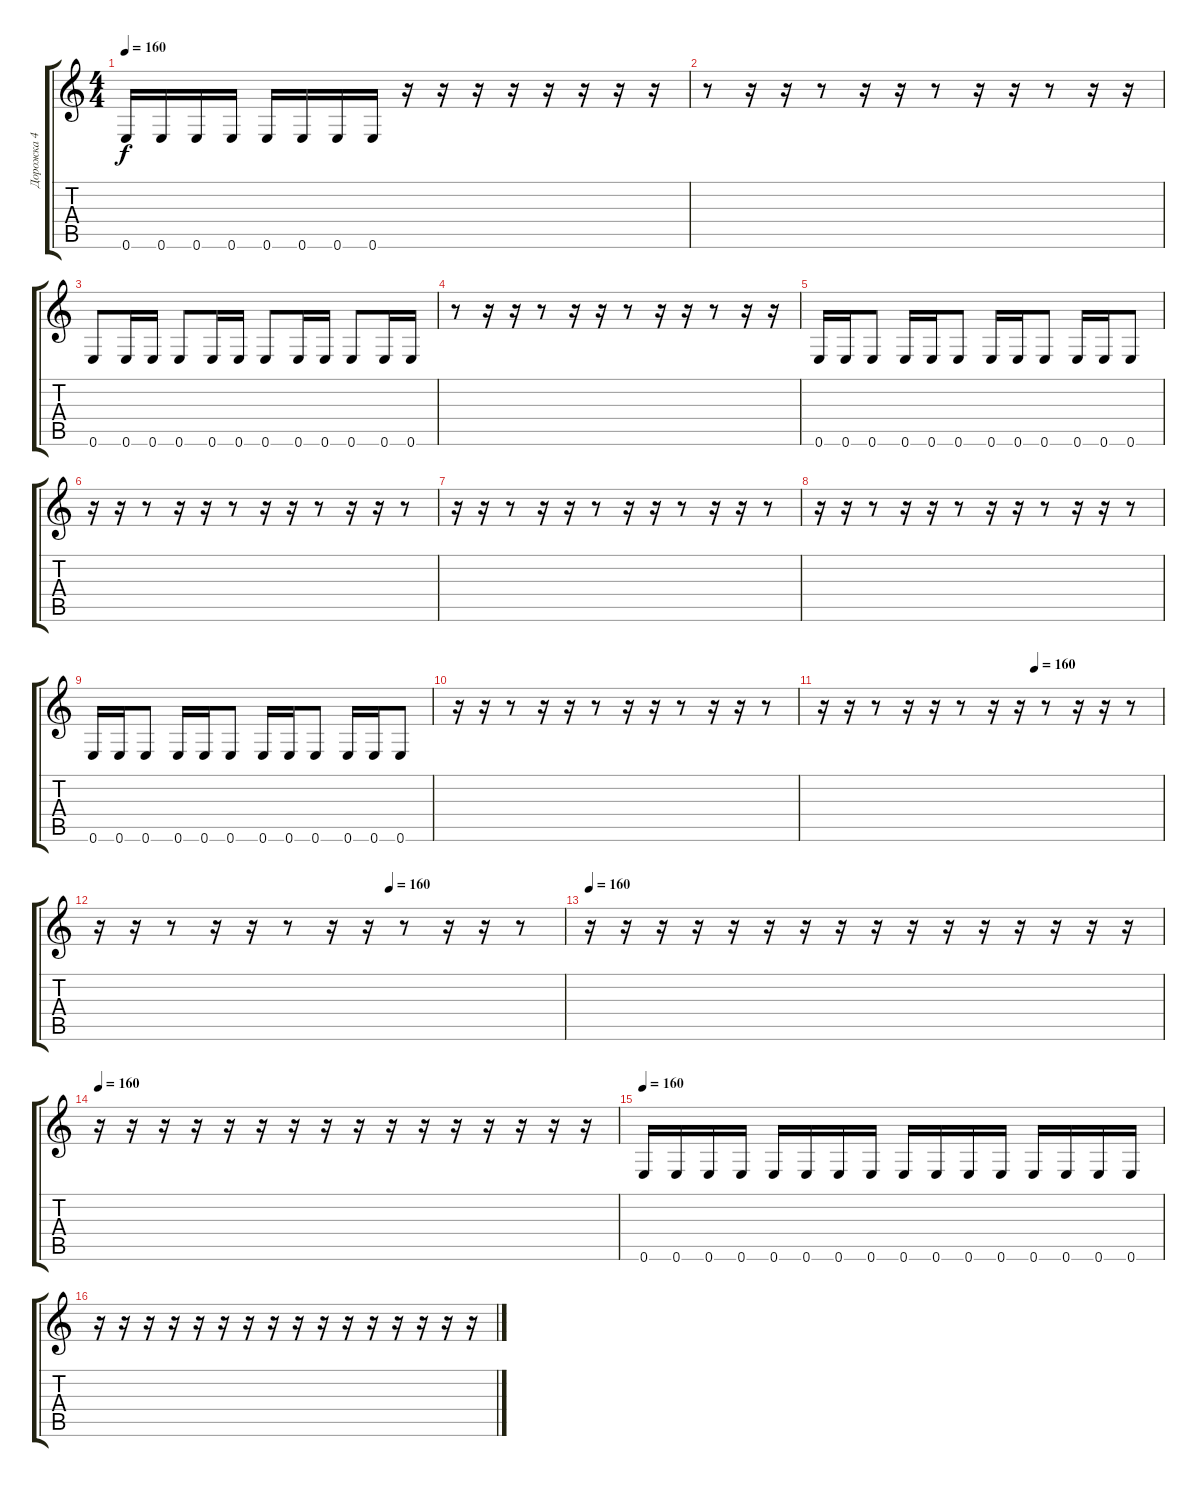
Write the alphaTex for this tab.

\track ("Дорожка 4" "Дорожка 4") {instrument electricbasspick}
\staff {score tabs}
\tuning (E4 B3 G3 D3 A2 E2) {hide}
\ts (4 4)
\tempo 160
\clef g2
\ks c
0.6.16{dy f} 0.6.16 0.6.16 0.6.16 0.6.16 0.6.16 0.6.16 0.6.16 r.16 r.16 r.16 r.16 r.16 r.16 r.16 r.16 |
r.8 r.16 r.16 r.8 r.16 r.16 r.8 r.16 r.16 r.8 r.16 r.16 |
0.6.8 0.6.16 0.6.16 0.6.8 0.6.16 0.6.16 0.6.8 0.6.16 0.6.16 0.6.8 0.6.16 0.6.16 |
r.8 r.16 r.16 r.8 r.16 r.16 r.8 r.16 r.16 r.8 r.16 r.16 |
0.6.16 0.6.16 0.6.8 0.6.16 0.6.16 0.6.8 0.6.16 0.6.16 0.6.8 0.6.16 0.6.16 0.6.8 |
r.16 r.16 r.8 r.16 r.16 r.8 r.16 r.16 r.8 r.16 r.16 r.8 |
r.16 r.16 r.8 r.16 r.16 r.8 r.16 r.16 r.8 r.16 r.16 r.8 |
r.16 r.16 r.8 r.16 r.16 r.8 r.16 r.16 r.8 r.16 r.16 r.8 |
0.6.16 0.6.16 0.6.8 0.6.16 0.6.16 0.6.8 0.6.16 0.6.16 0.6.8 0.6.16 0.6.16 0.6.8 |
r.16 r.16 r.8 r.16 r.16 r.8 r.16 r.16 r.8 r.16 r.16 r.8 |
\tempo (160 0.625)
r.16 r.16 r.8 r.16 r.16 r.8 r.16 r.16 r.8 r.16 r.16 r.8 |
\tempo (160 0.625)
r.16 r.16 r.8 r.16 r.16 r.8 r.16 r.16 r.8 r.16 r.16 r.8 |
\tempo 160
r.16 r.16 r.16 r.16 r.16 r.16 r.16 r.16 r.16 r.16 r.16 r.16 r.16 r.16 r.16 r.16 |
\tempo 160
r.16 r.16 r.16 r.16 r.16 r.16 r.16 r.16 r.16 r.16 r.16 r.16 r.16 r.16 r.16 r.16 |
\tempo 160
0.6.16 0.6.16 0.6.16 0.6.16 0.6.16 0.6.16 0.6.16 0.6.16 0.6.16 0.6.16 0.6.16 0.6.16 0.6.16 0.6.16 0.6.16 0.6.16 |
r.16 r.16 r.16 r.16 r.16 r.16 r.16 r.16 r.16 r.16 r.16 r.16 r.16 r.16 r.16 r.16
